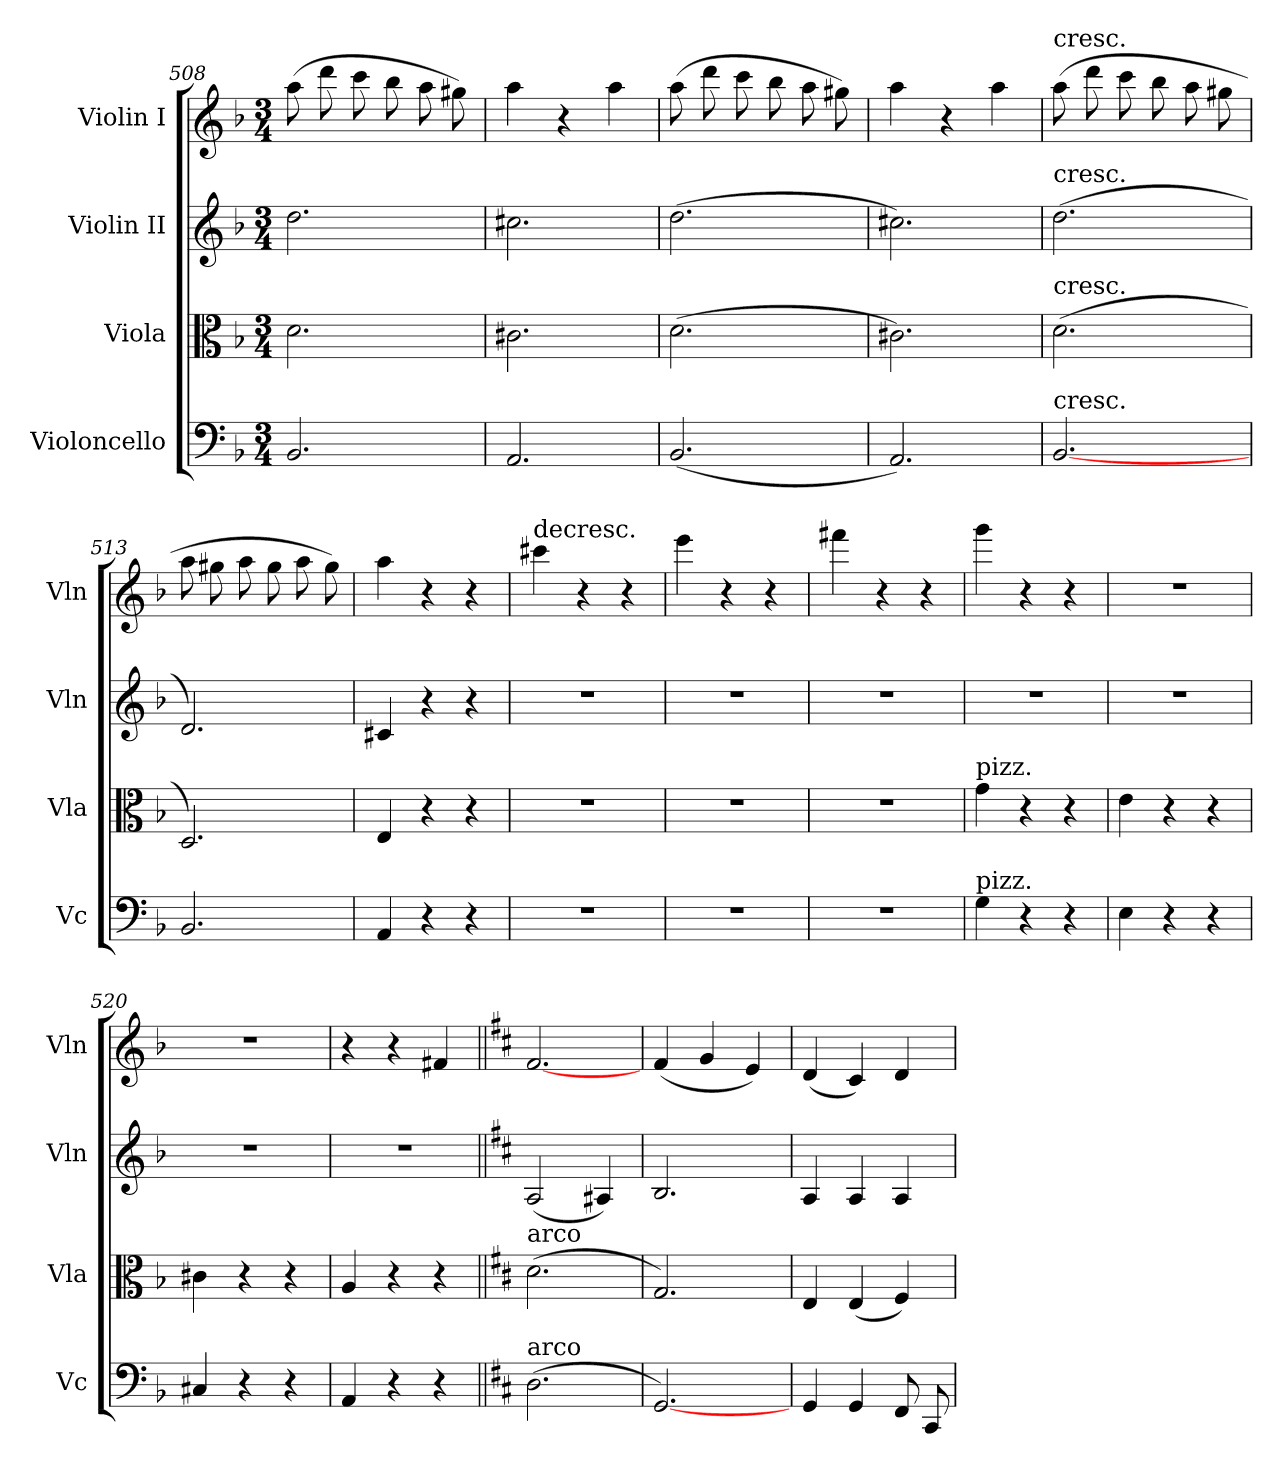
**kern	**kern	**kern	**kern
*part4	*part3	*part2	*part1
*staff4	*staff3	*staff2	*staff1
*I"Violoncello	*I"Viola	*I"Violin II	*I"Violin I
*I'Vc	*I'Vla	*I'Vln	*I'Vln
*clefF4	*clefC3	*clefG2	*clefG2
*k[b-]	*k[b-]	*k[b-]	*k[b-]
*d:	*d:	*d:	*d:
*M3/4	*M3/4	*M3/4	*M3/4
=508	=508	=508	=508
2.BB-	2.d	2.dd	(8aa
.	.	.	8ddd
.	.	.	8ccc
.	.	.	8bb-
.	.	.	8aa
.	.	.	8gg#X)
=509	=509	=509	=509
2.AA	2.c#X	2.cc#X	4aa
.	.	.	4r
.	.	.	4aa
=510	=510	=510	=510
(2.BB-	(2.d	(2.dd	(8aa
.	.	.	8ddd
.	.	.	8ccc
.	.	.	8bb-
.	.	.	8aa
.	.	.	8gg#X)
=511	=511	=511	=511
2.AA)	2.c#X)	2.cc#X)	4aa
.	.	.	4r
.	.	.	4aa
=512	=512	=512	=512
!	!	!	!LO:TX:a:t=cresc.
!	!	!LO:TX:a:t=cresc.	!
!	!LO:TX:a:t=cresc.	!	!
!LO:TX:a:t=cresc.	!	!	!
[2.BB-	(2.d	(2.dd	(8aa
.	.	.	8ddd
.	.	.	8ccc
.	.	.	8bb-
.	.	.	8aa
.	.	.	8gg#X
=513	=513	=513	=513
2.BB-	2.D)	2.d)	8aa
.	.	.	8gg#X
.	.	.	8aa
.	.	.	8gg#
.	.	.	8aa
.	.	.	8gg#)
=514	=514	=514	=514
4AA	4E	4c#X	4aa
4r	4r	4r	4r
4r	4r	4r	4r
=515	=515	=515	=515
!	!	!	!LO:TX:a:t=decresc.
2.r	2.r	2.r	4ccc#X
.	.	.	4r
.	.	.	4r
=516	=516	=516	=516
2.r	2.r	2.r	4eee
.	.	.	4r
.	.	.	4r
=517	=517	=517	=517
2.r	2.r	2.r	4fff#X
.	.	.	4r
.	.	.	4r
=518	=518	=518	=518
!	!LO:TX:a:t=pizz.	!	!
!LO:TX:a:t=pizz.	!	!	!
4G	4g	2.r	4ggg
4r	4r	.	4r
4r	4r	.	4r
=519	=519	=519	=519
4E	4e	2.r	2.r
4r	4r	.	.
4r	4r	.	.
=520	=520	=520	=520
4C#X	4c#X	2.r	2.r
4r	4r	.	.
4r	4r	.	.
=521	=521	=521	=521
4AA	4A	2.r	4r
4r	4r	.	4r
4r	4r	.	4f#X
=522||	=522||	=522||	=522||
*k[f#c#]	*k[f#c#]	*k[f#c#]	*k[f#c#]
*D:	*D:	*D:	*D:
!	!LO:TX:a:t=arco	!	!
!LO:TX:a:t=arco	!	!	!
(2.D	(2.d	(2A	[2.f#
.	.	4A#X)	.
=523	=523	=523	=523
[2.GG)	2.G)	2.B	(4f#
.	.	.	4g
.	.	.	4e)
=524	=524	=524	=524
4GG	4E	4A	(4d
4GG	(4E	4A	4c#)
8FF#	4F#)	4A	4d
8CC#	.	.	.
=	=	=	=
*-	*-	*-	*-
